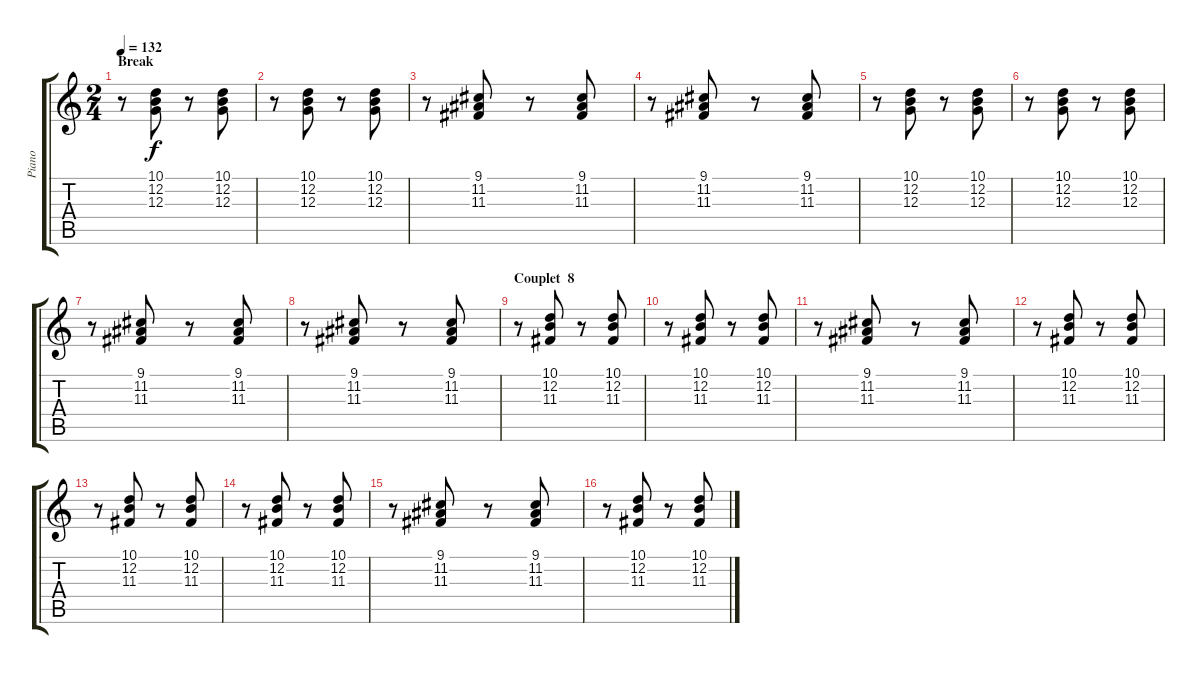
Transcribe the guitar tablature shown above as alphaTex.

\track ("Piano" "Piano") {instrument acousticgrandpiano}
\staff {score tabs}
\tuning (E4 B3 G3 D3 A2 E2) {hide}
\ts (2 4)
\section ("" "Break")
\tempo 132
\clef g2
\ks c
r.8{dy f} (10.1 12.2 12.3).8 r.8 (10.1 12.2 12.3).8 |
r.8 (10.1 12.2 12.3).8 r.8 (10.1 12.2 12.3).8 |
r.8 (9.1 11.2 11.3).8 r.8 (9.1 11.2 11.3).8 |
r.8 (9.1 11.2 11.3).8 r.8 (9.1 11.2 11.3).8 |
r.8 (10.1 12.2 12.3).8 r.8 (10.1 12.2 12.3).8 |
r.8 (10.1 12.2 12.3).8 r.8 (10.1 12.2 12.3).8 |
r.8 (9.1 11.2 11.3).8 r.8 (9.1 11.2 11.3).8 |
r.8 (9.1 11.2 11.3).8 r.8 (9.1 11.2 11.3).8 |
\section ("" "Couplet  8")
r.8 (10.1 12.2 11.3).8 r.8 (10.1 12.2 11.3).8 |
r.8 (10.1 12.2 11.3).8 r.8 (10.1 12.2 11.3).8 |
r.8 (9.1 11.2 11.3).8 r.8 (9.1 11.2 11.3).8 |
r.8 (10.1 12.2 11.3).8 r.8 (10.1 12.2 11.3).8 |
r.8 (10.1 12.2 11.3).8 r.8 (10.1 12.2 11.3).8 |
r.8 (10.1 12.2 11.3).8 r.8 (10.1 12.2 11.3).8 |
r.8 (9.1 11.2 11.3).8 r.8 (9.1 11.2 11.3).8 |
r.8 (10.1 12.2 11.3).8 r.8 (10.1 12.2 11.3).8
